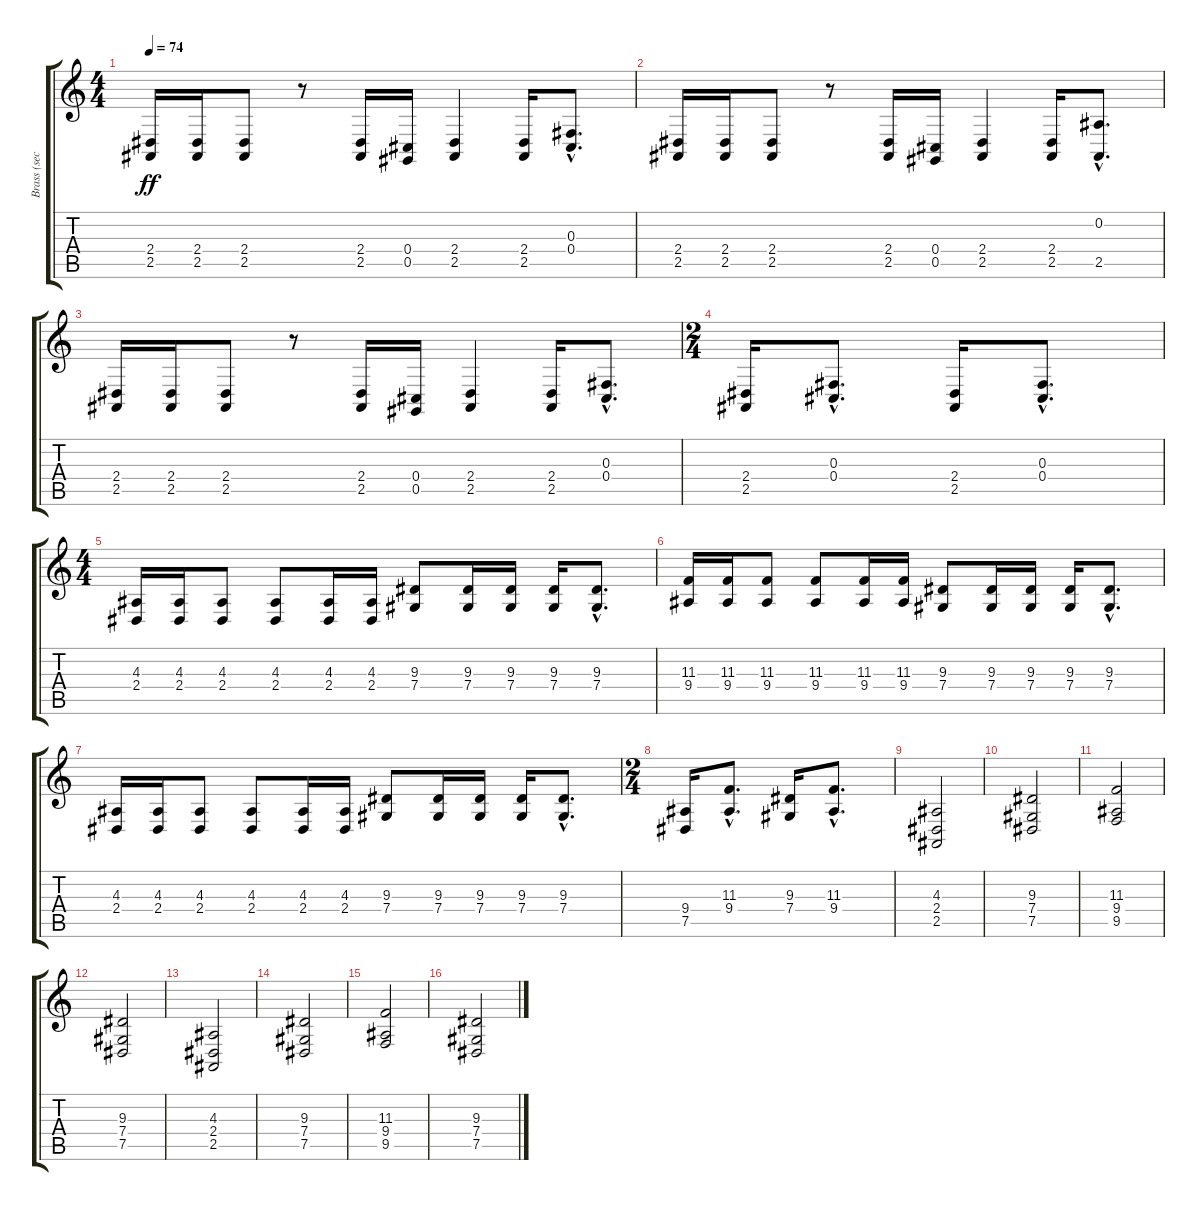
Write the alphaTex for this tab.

\track ("Brass (section)" "Brass (sec") {instrument brasssection}
\staff {score tabs}
\tuning (Eb4 Bb3 Gb3 Db3 Ab2 Eb2) {hide}
\ts (4 4)
\tempo 74
\clef g2
\ks c
(2.4 2.5).16{dy ff} (2.4 2.5).16 (2.4 2.5).8 r.8 (2.4 2.5).16 (0.4 0.5).16 (2.4 2.5).4 (2.4 2.5).16 (0.3{hac} 0.4{hac}).8{d} |
(2.4 2.5).16 (2.4 2.5).16 (2.4 2.5).8 r.8 (2.4 2.5).16 (0.4 0.5).16 (2.4 2.5).4 (2.4 2.5).16 (0.2{hac} 2.5{hac}).8{d} |
(2.4 2.5).16 (2.4 2.5).16 (2.4 2.5).8 r.8 (2.4 2.5).16 (0.4 0.5).16 (2.4 2.5).4 (2.4 2.5).16 (0.3{hac} 0.4{hac}).8{d} |
\ts (2 4)
(2.4 2.5).16 (0.3{hac} 0.4{hac}).8{d} (2.4 2.5).16 (0.3{hac} 0.4{hac}).8{d} |
\ts (4 4)
(4.3 2.4).16 (4.3 2.4).16 (4.3 2.4).8 (4.3 2.4).8 (4.3 2.4).16 (4.3 2.4).16 (9.3 7.4).8 (9.3 7.4).16 (9.3 7.4).16 (9.3 7.4).16 (9.3{hac} 7.4{hac}).8{d} |
(11.3 9.4).16 (11.3 9.4).16 (11.3 9.4).8 (11.3 9.4).8 (11.3 9.4).16 (11.3 9.4).16 (9.3 7.4).8 (9.3 7.4).16 (9.3 7.4).16 (9.3 7.4).16 (9.3{hac} 7.4{hac}).8{d} |
(4.3 2.4).16 (4.3 2.4).16 (4.3 2.4).8 (4.3 2.4).8 (4.3 2.4).16 (4.3 2.4).16 (9.3 7.4).8 (9.3 7.4).16 (9.3 7.4).16 (9.3 7.4).16 (9.3{hac} 7.4{hac}).8{d} |
\ts (2 4)
(9.4 7.5).16 (11.3{hac} 9.4{hac}).8{d} (9.3 7.4).16 (11.3{hac} 9.4{hac}).8{d} |
(4.3 2.4 2.5).2 |
(9.3 7.4 7.5).2 |
(11.3 9.4 9.5).2 |
(9.3 7.4 7.5).2 |
(4.3 2.4 2.5).2 |
(9.3 7.4 7.5).2 |
(11.3 9.4 9.5).2 |
(9.3 7.4 7.5).2
